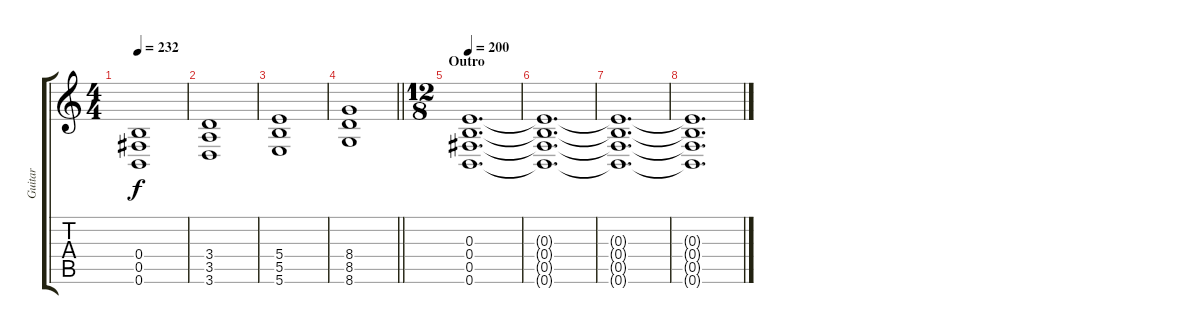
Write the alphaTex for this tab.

\track ("Guitar" "Guitar") {instrument distortionguitar}
\staff {score tabs}
\tuning (Db4 Ab3 E3 B2 Gb2 B1) {hide}
\ts (4 4)
\tempo 232
\clef g2
\ks c
(0.4 0.5 0.6).1{dy f} |
(3.4 3.5 3.6).1 |
(5.4 5.5 5.6).1 |
\barLineRight lightlight
(8.4 8.5 8.6).1 |
\ts (12 8)
\section ("" "Outro")
\tempo 200
(0.3 0.4 0.5 0.6).1{d volume 4} |
(0.3{t} 0.4{t} 0.5{t} 0.6{t}).1{d} |
(0.3{t} 0.4{t} 0.5{t} 0.6{t}).1{d} |
(0.3{t} 0.4{t} 0.5{t} 0.6{t}).1{d}
